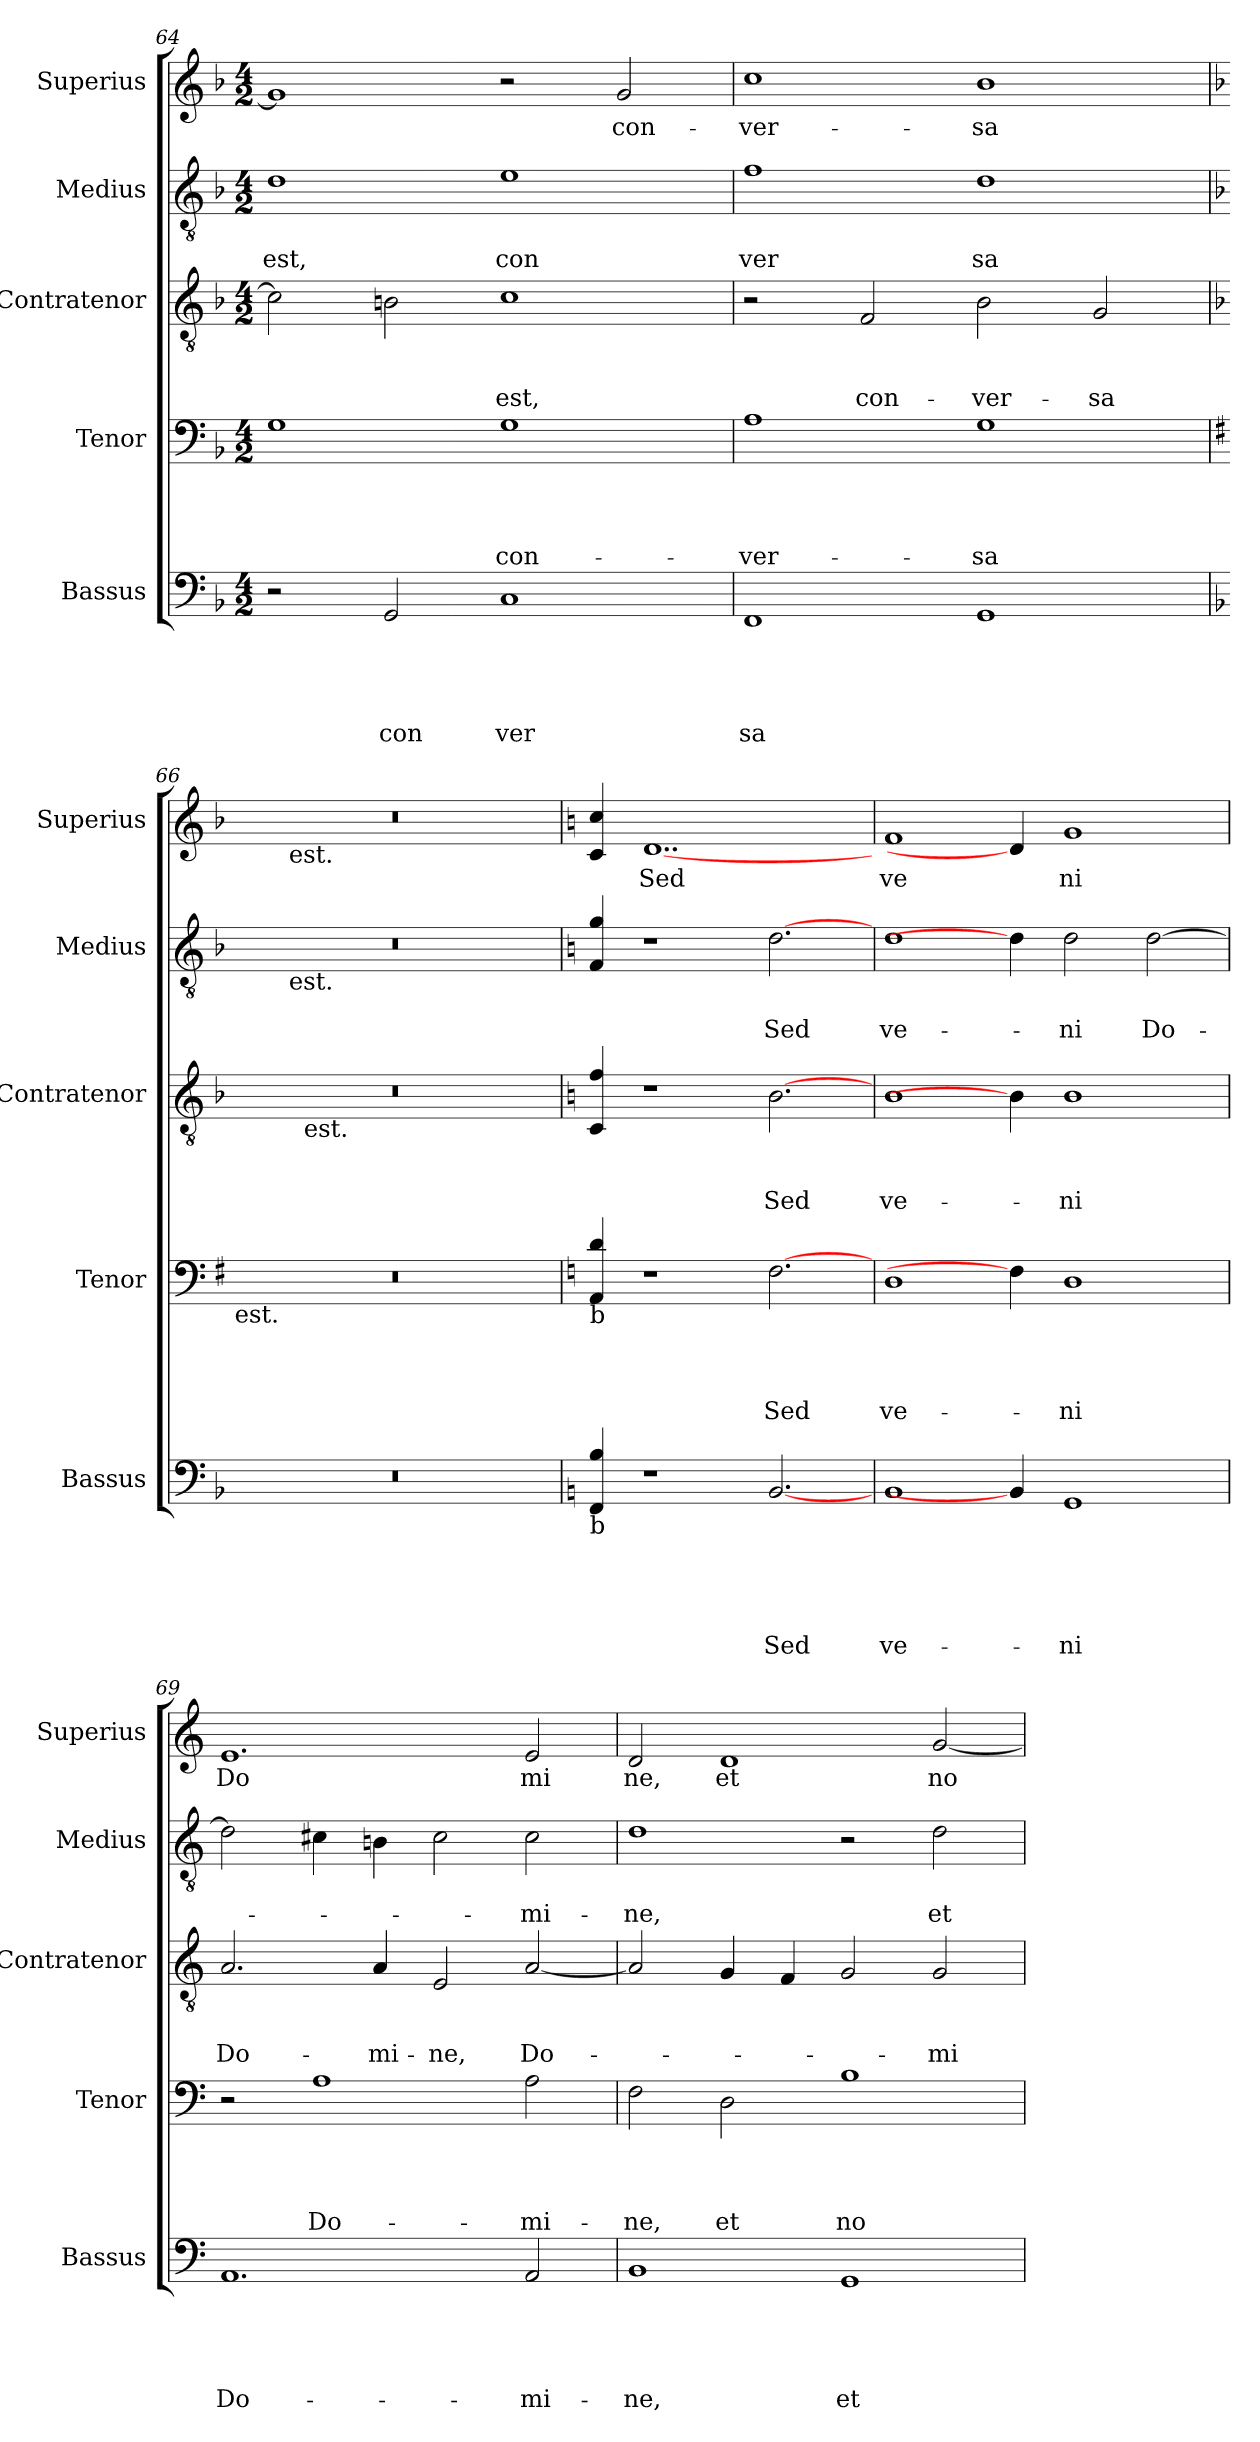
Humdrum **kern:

**kern	**text	**text	**text	**text	**text	**kern	**text	**text	**text	**text	**kern	**text	**text	**text	**kern	**text	**text	**kern	**text
*part5	*part5	*part5	*part5	*part5	*part5	*part4	*part4	*part4	*part4	*part4	*part3	*part3	*part3	*part3	*part2	*part2	*part2	*part1	*part1
*staff5	*staff5	*staff5	*staff5	*staff5	*staff5	*staff4	*staff4	*staff4	*staff4	*staff4	*staff3	*staff3	*staff3	*staff3	*staff2	*staff2	*staff2	*staff1	*staff1
*I"Bassus	*	*	*	*	*	*I"Tenor	*	*	*	*	*I"Contratenor	*	*	*	*I"Medius	*	*	*I"Superius	*
*I'Bassus	*	*	*	*	*	*I'Tenor	*	*	*	*	*I'Contratenor	*	*	*	*I'Medius	*	*	*I'Superius	*
*clefF4	*	*	*	*	*	*clefF4	*	*	*	*	*clefGv2	*	*	*	*clefGv2	*	*	*clefG2	*
*k[b-]	*	*	*	*	*	*k[b-]	*	*	*	*	*k[b-]	*	*	*	*k[b-]	*	*	*k[b-]	*
*F:	*	*	*	*	*	*F:	*	*	*	*	*F:	*	*	*	*F:	*	*	*F:	*
*M4/2	*	*	*	*	*	*M4/2	*	*	*	*	*M4/2	*	*	*	*M4/2	*	*	*M4/2	*
=64	=64	=64	=64	=64	=64	=64	=64	=64	=64	=64	=64	=64	=64	=64	=64	=64	=64	=64	=64
!	!	!	!	!	!	!	!	!	!	!	!	!	!	!	!	!	!LO:LY:b	!	!
2r	.	.	.	.	.	1G	.	.	.	.	2c\]	.	.	.	1d	.	est,	1g]	.
!	!	!	!	!	!LO:LY:b	!	!	!	!	!	!	!	!	!	!	!	!	!	!
2GG/	.	.	.	.	con	.	.	.	.	.	2Bn\	.	.	.	.	.	.	.	.
!	!	!	!	!	!LO:LY:b	!	!	!	!	!LO:LY:b	!	!	!	!LO:LY:b	!	!	!LO:LY:b	!	!
1C	.	.	.	.	ver	1G	.	.	.	con-	1c	.	.	est,	1e	.	con	2r	.
!	!	!	!	!	!	!	!	!	!	!	!	!	!	!	!	!	!	!	!LO:LY:b
.	.	.	.	.	.	.	.	.	.	.	.	.	.	.	.	.	.	2g/	con-
=65	=65	=65	=65	=65	=65	=65	=65	=65	=65	=65	=65	=65	=65	=65	=65	=65	=65	=65	=65
!	!	!	!	!	!LO:LY:b	!	!	!	!	!LO:LY:b	!	!	!	!	!	!	!LO:LY:b	!	!LO:LY:b
1FF	.	.	.	.	sa	1A	.	.	.	-ver-	2r	.	.	.	1f	.	ver	1cc	-ver-
!	!	!	!	!	!	!	!	!	!	!	!	!	!	!LO:LY:b	!	!	!	!	!
.	.	.	.	.	.	.	.	.	.	.	2F/	.	.	con-	.	.	.	.	.
!	!	!	!	!	!	!	!	!	!	!LO:LY:b	!	!	!	!LO:LY:b	!	!	!LO:LY:b	!	!LO:LY:b
1GG	.	.	.	.	.	1G	.	.	.	-sa	2B-\	.	.	-ver-	1d	.	sa	1b-	-sa
!	!	!	!	!	!	!	!	!	!	!	!	!	!	!LO:LY:b	!	!	!	!	!
.	.	.	.	.	.	.	.	.	.	.	2G/	.	.	-sa	.	.	.	.	.
=66	=66	=66	=66	=66	=66	=66	=66	=66	=66	=66	=66	=66	=66	=66	=66	=66	=66	=66	=66
*	*	*	*	*	*	*k[f#]	*	*	*	*	*	*	*	*	*	*	*	*	*
*	*	*	*	*	*	*G:	*	*	*	*	*	*	*	*	*	*	*	*	*
!	!	!	!	!	!	!LO:TX:b:t=est.	!	!	!	!	!	!	!	!	!	!	!	!	!
*	*	*	*	*	*	*	*	*	*	*	*^	*	*	*	*^	*	*	*^	*
0r	.	.	.	.	.	0r	.	.	.	.	0r	4ryy	.	.	.	0r	4ryy	.	.	0r	4ryy	.
!	!	!	!	!	!	!	!	!	!	!	!	!	!	!	!	!	!	!	!	!	!LO:TX:b:t=est.	!
!	!	!	!	!	!	!	!	!	!	!	!	!	!	!	!	!	!LO:TX:b:t=est.	!	!	!	!	!
.	.	.	.	.	.	.	.	.	.	.	.	32ryy	.	.	.	.	1..ryy	.	.	.	1..ryy	.
!	!	!	!	!	!	!	!	!	!	!	!	!LO:TX:b:t=est.	!	!	!	!	!	!	!	!	!	!
.	.	.	.	.	.	.	.	.	.	.	.	1ryy	.	.	.	.	.	.	.	.	.	.
.	.	.	.	.	.	.	.	.	.	.	.	2ryy	.	.	.	.	.	.	.	.	.	.
.	.	.	.	.	.	.	.	.	.	.	.	8..ryy	.	.	.	.	.	.	.	.	.	.
*	*	*	*	*	*	*	*	*	*	*	*v	*v	*	*	*	*	*	*	*	*v	*v	*
*	*	*	*	*	*	*	*	*	*	*	*	*	*	*	*v	*v	*	*	*	*
!!LO:PB:g=z
=67!	=67!	=67!	=67!	=67!	=67!	=67!	=67!	=67!	=67!	=67!	=67!	=67!	=67!	=67!	=67!	=67!	=67!	=67!	=67!
*k[]	*	*	*	*	*	*k[]	*	*	*	*	*k[]	*	*	*	*k[]	*	*	*k[]	*
*C:	*	*	*	*	*	*C:	*	*	*	*	*C:	*	*	*	*C:	*	*	*C:	*
*	*	*	*	*	*	*	*	*	*	*	*^	*	*	*	*^	*	*	*^	*
!	!	!	!	!	!	!	!	!	!	!	!	!	!	!	!	!	!	!	!	!LO:TX:b:t=b	!	!
!	!	!	!	!	!	!	!	!	!	!	!	!	!	!	!	!LO:TX:b:t=b	!	!	!	!	!	!
!	!	!	!	!	!	!	!	!	!	!	!LO:TX:b:t=b	!	!	!	!	!	!	!	!	!	!	!
!	!	!	!	!	!	!LO:TX:b:t=b	!	!	!	!	!	!	!	!	!	!	!	!	!	!	!	!
!LO:TX:b:t=b	!	!	!	!	!	!	!	!	!	!	!	!	!	!	!	!	!	!	!	!	!	!
*	*	*	*	*	*	*	*	*	*	*	*v	*v	*	*	*	*	*	*	*	*v	*v	*
*	*	*	*	*	*	*	*	*	*	*	*	*	*	*	*v	*v	*	*	*	*
4FF/ 4B/	.	.	.	.	.	4AA/ 4d/	.	.	.	.	4C/ 4f/	.	.	.	4F/ 4g/	.	.	4c/ 4cc/	.
!	!	!	!	!	!	!	!	!	!	!	!	!	!	!	!	!	!	!	!LO:LY:b
1r	.	.	.	.	.	1r	.	.	.	.	1r	.	.	.	1r	.	.	[1..d	Sed
!	!	!	!	!	!LO:LY:b	!	!	!	!	!LO:LY:b	!	!	!	!LO:LY:b	!	!	!LO:LY:b	!	!
[2.BB	.	.	.	.	Sed	[2.F	.	.	.	Sed	[2.B	.	.	Sed	[2.d	.	Sed	.	.
=68	=68	=68	=68	=68	=68	=68	=68	=68	=68	=68	=68	=68	=68	=68	=68	=68	=68	=68	=68
!	!	!	!	!	!LO:LY:b	!	!	!	!	!LO:LY:b	!	!	!	!LO:LY:b	!	!	!LO:LY:b	!	!LO:LY:b
1BB	.	.	.	.	ve-	1D	.	.	.	ve-	1B	.	.	ve-	1d	.	ve-	1f	ve
4BB]	.	.	.	.	.	4F]	.	.	.	.	4B]	.	.	.	4d]	.	.	4d]	.
!	!	!	!	!	!LO:LY:b	!	!	!	!	!LO:LY:b	!	!	!	!LO:LY:b	!	!	!LO:LY:b	!	!LO:LY:b
1GG	.	.	.	.	-ni	1D	.	.	.	-ni	1B	.	.	-ni	2d\	.	-ni	1g	ni
!	!	!	!	!	!	!	!	!	!	!	!	!	!	!	!	!	!LO:LY:b	!	!
.	.	.	.	.	.	.	.	.	.	.	.	.	.	.	[>2d\	.	Do-	.	.
=69	=69	=69	=69	=69	=69	=69	=69	=69	=69	=69	=69	=69	=69	=69	=69	=69	=69	=69	=69
!	!	!	!	!	!LO:LY:b	!	!	!	!	!	!	!	!	!LO:LY:b	!	!	!	!	!LO:LY:b
1.AA	.	.	.	.	Do-	2r	.	.	.	.	2.A/	.	.	Do-	2d\]	.	.	1.e	Do
!	!	!	!	!	!	!	!	!	!	!LO:LY:b	!	!	!	!	!	!	!	!	!
.	.	.	.	.	.	1A	.	.	.	Do-	.	.	.	.	4c#X\	.	.	.	.
!	!	!	!	!	!	!	!	!	!	!	!	!	!	!LO:LY:b	!	!	!	!	!
.	.	.	.	.	.	.	.	.	.	.	4A/	.	.	-mi-	4Bn\	.	.	.	.
!	!	!	!	!	!	!	!	!	!	!	!	!	!	!LO:LY:b	!	!	!	!	!
.	.	.	.	.	.	.	.	.	.	.	2E/	.	.	-ne,	2c#\	.	.	.	.
!	!	!	!	!	!LO:LY:b	!	!	!	!	!LO:LY:b	!	!	!	!LO:LY:b	!	!	!LO:LY:b	!	!LO:LY:b
2AA/	.	.	.	.	-mi-	2A\	.	.	.	-mi-	[<2A/	.	.	Do-	2c#\	.	-mi-	2e/	mi
=70	=70	=70	=70	=70	=70	=70	=70	=70	=70	=70	=70	=70	=70	=70	=70	=70	=70	=70	=70
!	!	!	!	!	!LO:LY:b	!	!	!	!	!LO:LY:b	!	!	!	!	!	!	!LO:LY:b	!	!LO:LY:b
1BB	.	.	.	.	-ne,	2F\	.	.	.	-ne,	2A/]	.	.	.	1d	.	-ne,	2d/	ne,
!	!	!	!	!	!	!	!	!	!	!LO:LY:b	!	!	!	!	!	!	!	!	!LO:LY:b
.	.	.	.	.	.	2D\	.	.	.	et	4G/	.	.	.	.	.	.	1d	et
.	.	.	.	.	.	.	.	.	.	.	4F/	.	.	.	.	.	.	.	.
!	!	!	!	!	!LO:LY:b	!	!	!	!	!LO:LY:b	!	!	!	!	!	!	!	!	!
1GG	.	.	.	.	et	1B	.	.	.	no-	2G/	.	.	.	2r	.	.	.	.
!	!	!	!	!	!	!	!	!	!	!	!	!	!	!LO:LY:b	!	!	!LO:LY:b	!	!LO:LY:b
.	.	.	.	.	.	.	.	.	.	.	2G/	.	.	-mi-	2d\	.	et	[<2g/	no
=	=	=	=	=	=	=	=	=	=	=	=	=	=	=	=	=	=	=	=
*-	*-	*-	*-	*-	*-	*-	*-	*-	*-	*-	*-	*-	*-	*-	*-	*-	*-	*-	*-
